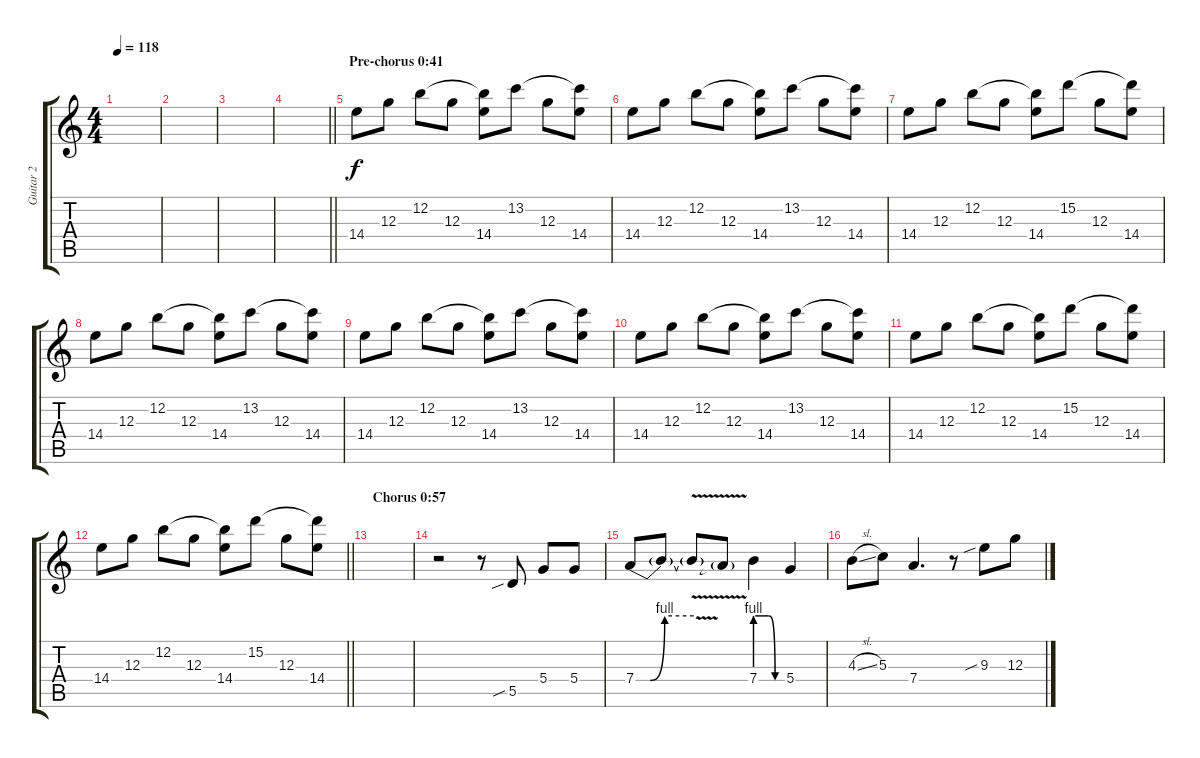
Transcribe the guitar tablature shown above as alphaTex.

\track ("Guitar 2" "Guitar 2") {instrument electricguitarjazz}
\staff {score tabs}
\tuning (E4 B3 G3 D3 A2 E2) {hide}
\ts (4 4)
\tempo 118
\clef g2
\ks c
|
|
|
\barLineRight lightlight
|
\section ("" "Pre-chorus 0:41")
14.4.8{volume 10} 12.3.8 12.2.8 12.3.8 (12.2{t} 14.4).8 13.2.8 12.3.8 (13.2{t} 14.4).8 |
14.4.8 12.3.8 12.2.8 12.3.8 (12.2{t} 14.4).8 13.2.8 12.3.8 (13.2{t} 14.4).8 |
14.4.8 12.3.8 12.2.8 12.3.8 (12.2{t} 14.4).8 15.2.8 12.3.8 (15.2{t} 14.4).8 |
14.4.8 12.3.8 12.2.8 12.3.8 (12.2{t} 14.4).8 13.2.8 12.3.8 (13.2{t} 14.4).8 |
14.4.8 12.3.8 12.2.8 12.3.8 (12.2{t} 14.4).8 13.2.8 12.3.8 (13.2{t} 14.4).8 |
14.4.8 12.3.8 12.2.8 12.3.8 (12.2{t} 14.4).8 13.2.8 12.3.8 (13.2{t} 14.4).8 |
14.4.8 12.3.8 12.2.8 12.3.8 (12.2{t} 14.4).8 15.2.8 12.3.8 (15.2{t} 14.4).8 |
\barLineRight lightlight
14.4.8 12.3.8 12.2.8 12.3.8 (12.2{t} 14.4).8 15.2.8 12.3.8 (15.2{t} 14.4).8 |
\section ("" "Chorus 0:57")
|
r.2{volume 13} r.8 5.5{sib}.8 5.4.8 5.4.8 |
7.4{be (custom 0 0 15 0 30 4 60 4)}.8 7.4{t}.8 7.4{v t}.8 7.4{t}.8 7.4{be (custom 0 4 15 4 30 4 44 0 60 0)}.4 5.4.4 |
4.3{sl}.8 5.3.8 7.4.4{d} r.8 9.3{sib}.8 12.3.8
